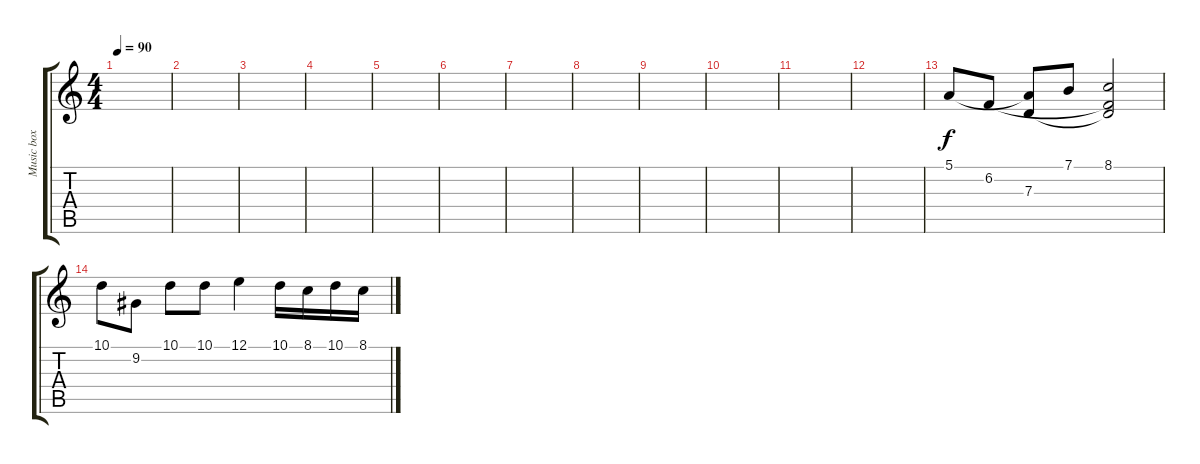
\track ("Music box" "Music box") {instrument dulcimer}
\staff {score tabs}
\tuning (E4 B3 G3 D3 A2 E2) {hide}
\ts (4 4)
\tempo 90
\clef g2
\ks c
|
|
|
|
|
|
|
|
|
|
|
|
5.1.8 6.2.8 (5.1{t} 7.3).8 7.1.8 (8.1 6.2{t} 7.3{t}).2 |
10.1.8 9.2.8 10.1.8 10.1.8 12.1.4 10.1.16 8.1.16 10.1.16 8.1.16
